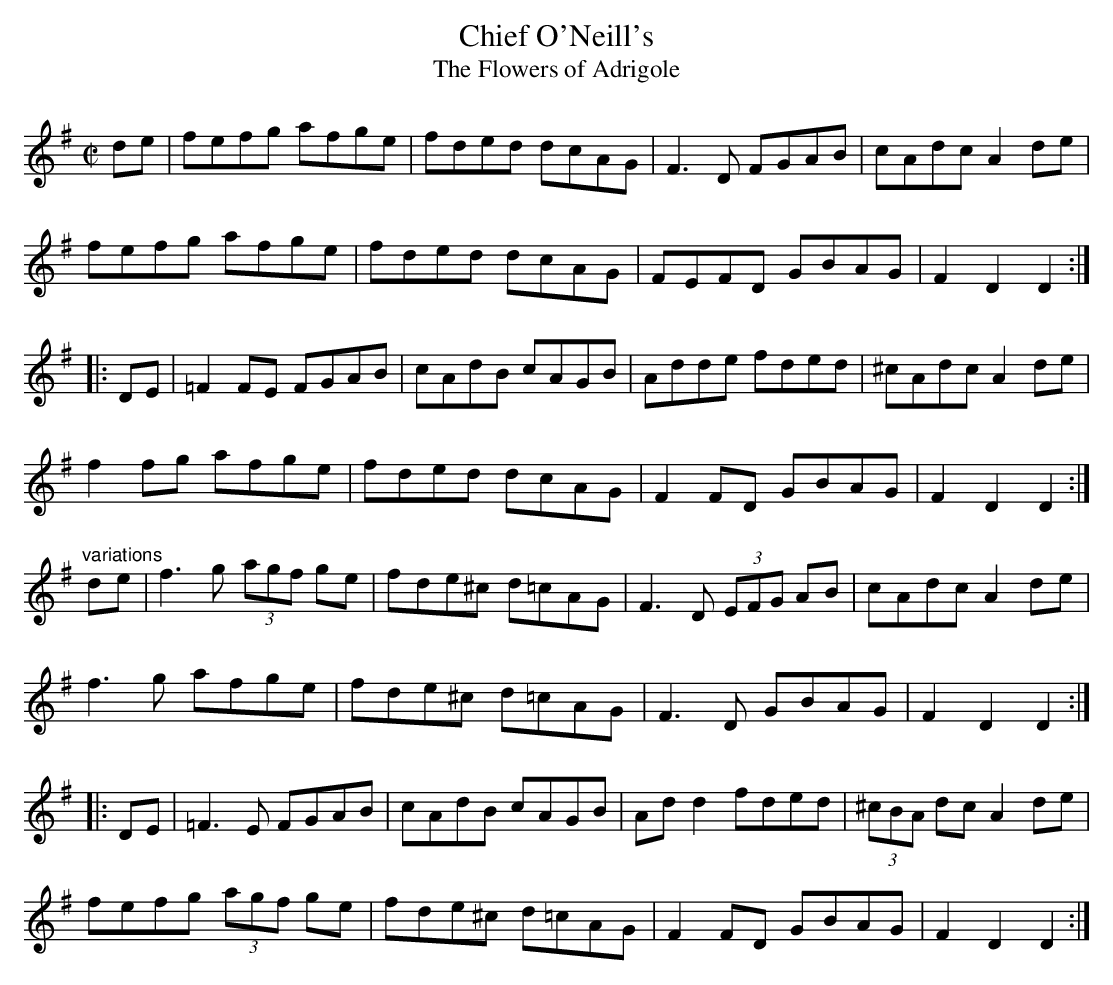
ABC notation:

X:1
T:Chief O'Neill's
T:Flowers of Adrigole, The
M:C|
K:Dmix
de|fefg afge|fded dcAG|F3D FGAB|cAdc A2de|
fefg afge|fded dcAG|FEFD GBAG|F2D2 D2:|
|:DE|=F2FE FGAB|cAdB cAGB|Adde fded|^cAdc A2de|
f2fg afge|fded dcAG|F2FD GBAG|F2D2 D2:|
"variations"
de|f3g (3agf ge|fde^c d=cAG|F3D (3EFG AB|cAdc A2de|
f3g afge|fde^c d=cAG|F3D GBAG|F2D2 D2:|
|:DE|=F3E FGAB|cAdB cAGB|Add2 fded|(3^cBA dc A2de|
fefg (3agf ge|fde^c d=cAG|F2FD GBAG|F2D2 D2:|
